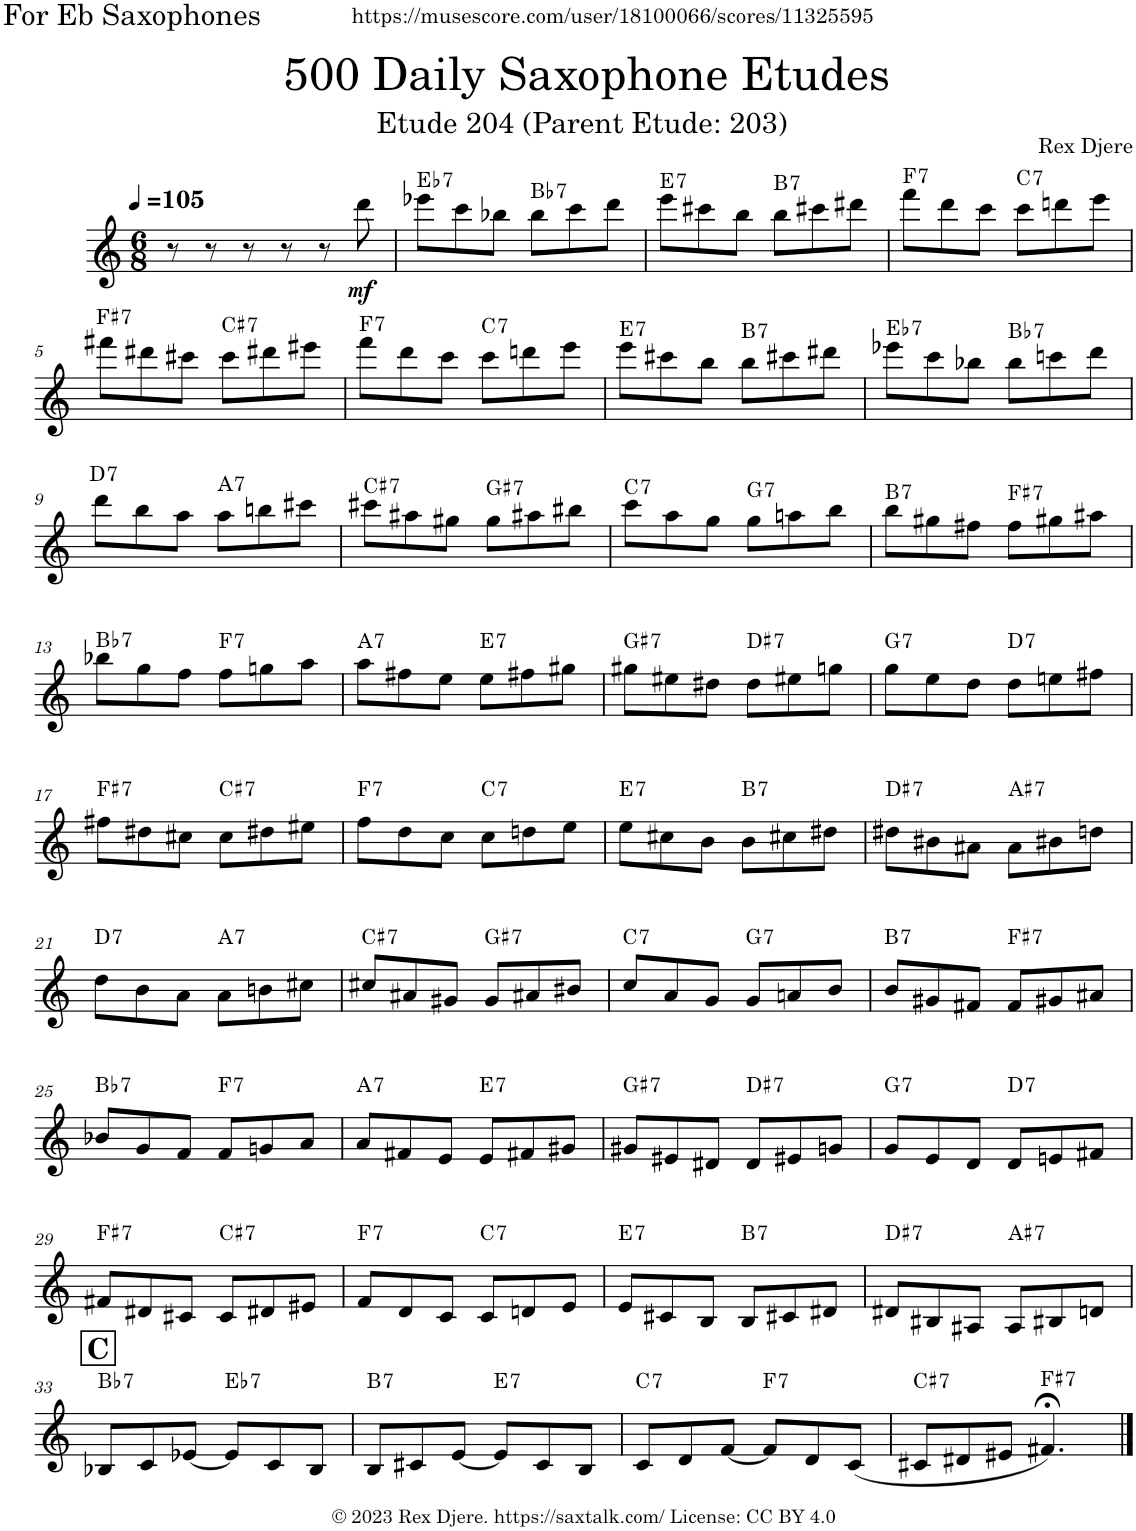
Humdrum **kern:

**kern	**dynam	**harte
*part1	*part1	*part1
*staff1	*staff1	*
*I"Alto Saxophone	*	*
*I'A. Sax.	*	*
*clefG2	*	*
*Trd5c9	*	*
*k[]	*	*
*M6/8	*	*
*MM105	*	*
=1	=1	=1
8r	.	.
8r	.	.
8r	.	.
8r	.	.
8r	.	.
!	!LO:DY:b	!
8ddd\	mf	.
=2	=2	=2
!	!	!LO:H:kt=7
8eee-X\L	.	Eb:7
8ccc\	.	.
8bb-X\J	.	.
!	!	!LO:H:kt=7
8bb-\L	.	Bb:7
8ccc\	.	.
8ddd\J	.	.
=3	=3	=3
!	!	!LO:H:kt=7
8eee\L	.	E:7
8ccc#X\	.	.
8bb\J	.	.
!	!	!LO:H:kt=7
8bb\L	.	B:7
8ccc#X\	.	.
8ddd#X\J	.	.
=4	=4	=4
!	!	!LO:H:kt=7
8fff\L	.	F:7
8ddd\	.	.
8ccc\J	.	.
!	!	!LO:H:kt=7
8ccc\L	.	C:7
8dddn\	.	.
8eee\J	.	.
!!LO:LB:g=z
=5	=5	=5
!	!	!LO:H:kt=7
8fff#X\L	.	F#:7
8ddd#X\	.	.
8ccc#X\J	.	.
!	!	!LO:H:kt=7
8ccc#\L	.	C#:7
8ddd#X\	.	.
8eee#X\J	.	.
=6	=6	=6
!	!	!LO:H:kt=7
8fff\L	.	F:7
8ddd\	.	.
8ccc\J	.	.
!	!	!LO:H:kt=7
8ccc\L	.	C:7
8dddn\	.	.
8eee\J	.	.
=7	=7	=7
!	!	!LO:H:kt=7
8eee\L	.	E:7
8ccc#X\	.	.
8bb\J	.	.
!	!	!LO:H:kt=7
8bb\L	.	B:7
8ccc#X\	.	.
8ddd#X\J	.	.
=8	=8	=8
!	!	!LO:H:kt=7
8eee-X\L	.	Eb:7
8ccc\	.	.
8bb-X\J	.	.
!	!	!LO:H:kt=7
8bb-\L	.	Bb:7
8cccn\	.	.
8ddd\J	.	.
!!LO:LB:g=z
=9	=9	=9
!	!	!LO:H:kt=7
8ddd\L	.	D:7
8bb\	.	.
8aa\J	.	.
!	!	!LO:H:kt=7
8aa\L	.	A:7
8bbn\	.	.
8ccc#X\J	.	.
=10	=10	=10
!	!	!LO:H:kt=7
8ccc#X\L	.	C#:7
8aa#X\	.	.
8gg#X\J	.	.
!	!	!LO:H:kt=7
8gg#\L	.	G#:7
8aa#X\	.	.
8bb#X\J	.	.
=11	=11	=11
!	!	!LO:H:kt=7
8ccc\L	.	C:7
8aa\	.	.
8gg\J	.	.
!	!	!LO:H:kt=7
8gg\L	.	G:7
8aan\	.	.
8bb\J	.	.
=12	=12	=12
!	!	!LO:H:kt=7
8bb\L	.	B:7
8gg#X\	.	.
8ff#X\J	.	.
!	!	!LO:H:kt=7
8ff#\L	.	F#:7
8gg#X\	.	.
8aa#X\J	.	.
!!LO:LB:g=z
=13	=13	=13
!	!	!LO:H:kt=7
8bb-X\L	.	Bb:7
8gg\	.	.
8ff\J	.	.
!	!	!LO:H:kt=7
8ff\L	.	F:7
8ggn\	.	.
8aa\J	.	.
=14	=14	=14
!	!	!LO:H:kt=7
8aa\L	.	A:7
8ff#X\	.	.
8ee\J	.	.
!	!	!LO:H:kt=7
8ee\L	.	E:7
8ff#X\	.	.
8gg#X\J	.	.
=15	=15	=15
!	!	!LO:H:kt=7
8gg#X\L	.	G#:7
8ee#X\	.	.
8dd#X\J	.	.
!	!	!LO:H:kt=7
8dd#\L	.	D#:7
8ee#X\	.	.
8ggn\J	.	.
=16	=16	=16
!	!	!LO:H:kt=7
8gg\L	.	G:7
8ee\	.	.
8dd\J	.	.
!	!	!LO:H:kt=7
8dd\L	.	D:7
8een\	.	.
8ff#X\J	.	.
!!LO:LB:g=z
=17	=17	=17
!	!	!LO:H:kt=7
8ff#X\L	.	F#:7
8dd#X\	.	.
8cc#X\J	.	.
!	!	!LO:H:kt=7
8cc#\L	.	C#:7
8dd#X\	.	.
8ee#X\J	.	.
=18	=18	=18
!	!	!LO:H:kt=7
8ff\L	.	F:7
8dd\	.	.
8cc\J	.	.
!	!	!LO:H:kt=7
8cc\L	.	C:7
8ddn\	.	.
8ee\J	.	.
=19	=19	=19
!	!	!LO:H:kt=7
8ee\L	.	E:7
8cc#X\	.	.
8b\J	.	.
!	!	!LO:H:kt=7
8b\L	.	B:7
8cc#X\	.	.
8dd#X\J	.	.
=20	=20	=20
!	!	!LO:H:kt=7
8dd#X\L	.	D#:7
8b#X\	.	.
8a#X\J	.	.
!	!	!LO:H:kt=7
8a#\L	.	A#:7
8b#X\	.	.
8ddn\J	.	.
!!LO:LB:g=z
=21	=21	=21
!	!	!LO:H:kt=7
8dd\L	.	D:7
8b\	.	.
8a\J	.	.
!	!	!LO:H:kt=7
8a\L	.	A:7
8bn\	.	.
8cc#X\J	.	.
=22	=22	=22
!	!	!LO:H:kt=7
8cc#X/L	.	C#:7
8a#X/	.	.
8g#X/J	.	.
!	!	!LO:H:kt=7
8g#/L	.	G#:7
8a#X/	.	.
8b#X/J	.	.
=23	=23	=23
!	!	!LO:H:kt=7
8cc/L	.	C:7
8a/	.	.
8g/J	.	.
!	!	!LO:H:kt=7
8g/L	.	G:7
8an/	.	.
8b/J	.	.
=24	=24	=24
!	!	!LO:H:kt=7
8b/L	.	B:7
8g#X/	.	.
8f#X/J	.	.
!	!	!LO:H:kt=7
8f#/L	.	F#:7
8g#X/	.	.
8a#X/J	.	.
!!LO:LB:g=z
=25	=25	=25
!	!	!LO:H:kt=7
8b-X/L	.	Bb:7
8g/	.	.
8f/J	.	.
!	!	!LO:H:kt=7
8f/L	.	F:7
8gn/	.	.
8a/J	.	.
=26	=26	=26
!	!	!LO:H:kt=7
8a/L	.	A:7
8f#X/	.	.
8e/J	.	.
!	!	!LO:H:kt=7
8e/L	.	E:7
8f#X/	.	.
8g#X/J	.	.
=27	=27	=27
!	!	!LO:H:kt=7
8g#X/L	.	G#:7
8e#X/	.	.
8d#X/J	.	.
!	!	!LO:H:kt=7
8d#/L	.	D#:7
8e#X/	.	.
8gn/J	.	.
=28	=28	=28
!	!	!LO:H:kt=7
8g/L	.	G:7
8e/	.	.
8d/J	.	.
!	!	!LO:H:kt=7
8d/L	.	D:7
8en/	.	.
8f#X/J	.	.
!!LO:LB:g=z
=29	=29	=29
!	!	!LO:H:kt=7
8f#X/L	.	F#:7
8d#X/	.	.
8c#X/J	.	.
!	!	!LO:H:kt=7
8c#/L	.	C#:7
8d#X/	.	.
8e#X/J	.	.
=30	=30	=30
!	!	!LO:H:kt=7
8f/L	.	F:7
8d/	.	.
8c/J	.	.
!	!	!LO:H:kt=7
8c/L	.	C:7
8dn/	.	.
8e/J	.	.
=31	=31	=31
!	!	!LO:H:kt=7
8e/L	.	E:7
8c#X/	.	.
8B/J	.	.
!	!	!LO:H:kt=7
8B/L	.	B:7
8c#X/	.	.
8d#X/J	.	.
=32	=32	=32
!	!	!LO:H:kt=7
8d#X/L	.	D#:7
8B#X/	.	.
8A#X/J	.	.
!	!	!LO:H:kt=7
8A#/L	.	A#:7
8B#X/	.	.
8dn/J	.	.
!!LO:LB:g=z
!!LO:REH:place=s1:a:B:cj:fs=14:t=C
=33	=33	=33
!	!	!LO:H:kt=7
8B-X/L	.	Bb:7
8c/	.	.
[8e-X/J	.	.
!	!	!LO:H:kt=7
8e-/L]	.	Eb:7
8c/	.	.
8B-/J	.	.
=34	=34	=34
!	!	!LO:H:kt=7
8B/L	.	B:7
8c#X/	.	.
[8e/J	.	.
!	!	!LO:H:kt=7
8e/L]	.	E:7
8c#/	.	.
8B/J	.	.
=35	=35	=35
!	!	!LO:H:kt=7
8c/L	.	C:7
8d/	.	.
[8f/J	.	.
!	!	!LO:H:kt=7
8f/L]	.	F:7
8d/	.	.
(8c/J	.	.
=36	=36	=36
!	!	!LO:H:kt=7
8c#X/L	.	C#:7
8d#X/	.	.
8e#X/J	.	.
!	!	!LO:H:kt=7
4.f#X;</)	.	F#:7
==	==	==
*-	*-	*-
